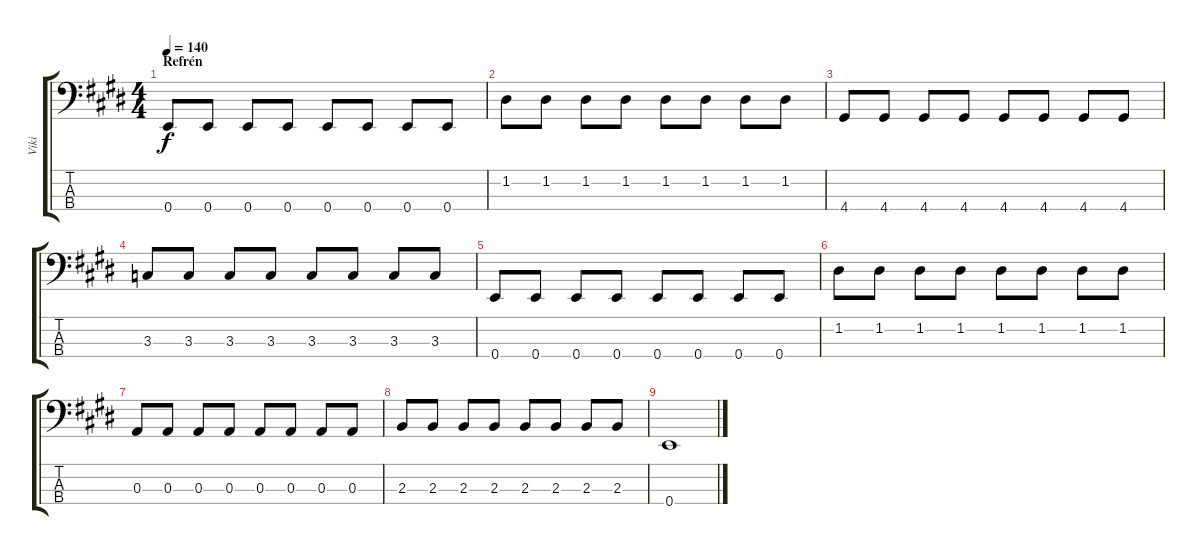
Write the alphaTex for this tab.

\track ("Viki" "Viki") {instrument electricbassfinger}
\staff {score tabs}
\tuning (G2 D2 A1 E1) {hide}
\ts (4 4)
\section ("" "Refrén")
\tempo 140
\clef f4
\ks e
0.4.8{dy f} 0.4.8 0.4.8 0.4.8 0.4.8 0.4.8 0.4.8 0.4.8 |
1.2.8 1.2.8 1.2.8 1.2.8 1.2.8 1.2.8 1.2.8 1.2.8 |
4.4.8 4.4.8 4.4.8 4.4.8 4.4.8 4.4.8 4.4.8 4.4.8 |
3.3.8 3.3.8 3.3.8 3.3.8 3.3.8 3.3.8 3.3.8 3.3.8 |
0.4.8 0.4.8 0.4.8 0.4.8 0.4.8 0.4.8 0.4.8 0.4.8 |
1.2.8 1.2.8 1.2.8 1.2.8 1.2.8 1.2.8 1.2.8 1.2.8 |
0.3.8 0.3.8 0.3.8 0.3.8 0.3.8 0.3.8 0.3.8 0.3.8 |
2.3.8 2.3.8 2.3.8 2.3.8 2.3.8 2.3.8 2.3.8 2.3.8 |
0.4.1
